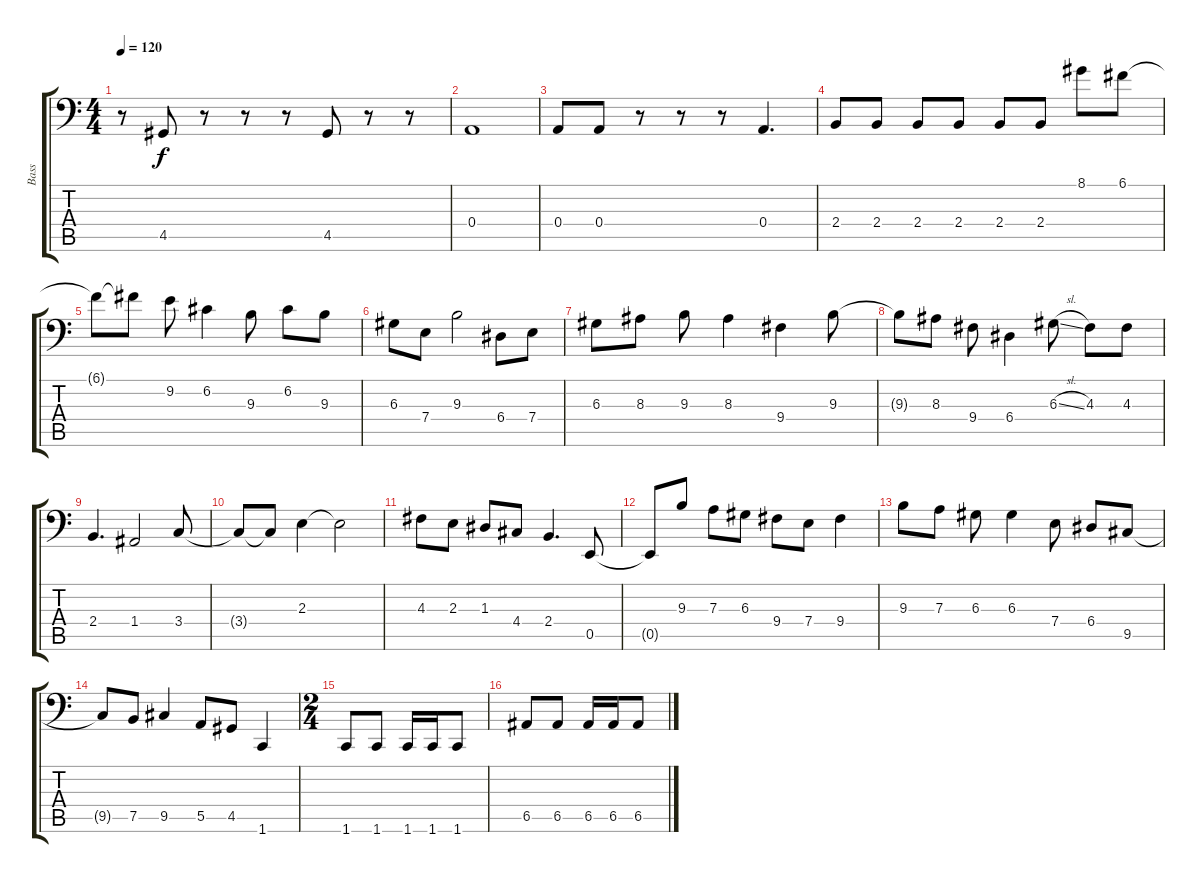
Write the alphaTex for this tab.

\track ("Bass" "Bass") {instrument electricbassfinger}
\staff {score tabs}
\tuning (C3 G2 D2 A1 E1 B0) {hide}
\ts (4 4)
\tempo 120
\clef f4
\ks c
r.8{dy f} 4.5.8 r.8 r.8 r.8 4.5.8 r.8 r.8 |
0.4.1 |
0.4.8 0.4.8 r.8 r.8 r.8 0.4.4{d} |
2.4.8 2.4.8 2.4.8 2.4.8 2.4.8 2.4.8 8.1.8 6.1.8 |
6.1{t}.8 6.1{t}.8 9.2.8 6.2.4 9.3.8 6.2.8 9.3.8 |
6.3.8 7.4.8 9.3.2 6.4.8 7.4.8 |
6.3.8 8.3.8 9.3.8 8.3.4 9.4.4 9.3.8 |
9.3{t}.8 8.3.8 9.4.8 6.4.4 6.3{sl}.8 4.3.8 4.3.8 |
2.4.4{d} 1.4.2 3.4.8 |
3.4{t}.8 3.4{t}.8 2.3.4 2.3{t}.2 |
4.3.8 2.3.8 1.3.8 4.4.8 2.4.4{d} 0.5.8 |
0.5{t}.8 9.3.8 7.3.8 6.3.8 9.4.8 7.4.8 9.4.4 |
9.3.8 7.3.8 6.3.8 6.3.4 7.4.8 6.4.8 9.5.8 |
9.5{t}.8 7.5.8 9.5.4 5.5.8 4.5.8 1.6.4 |
\ts (2 4)
1.6.8 1.6.8 1.6.16 1.6.16 1.6.8 |
6.5.8 6.5.8 6.5.16 6.5.16 6.5.8
